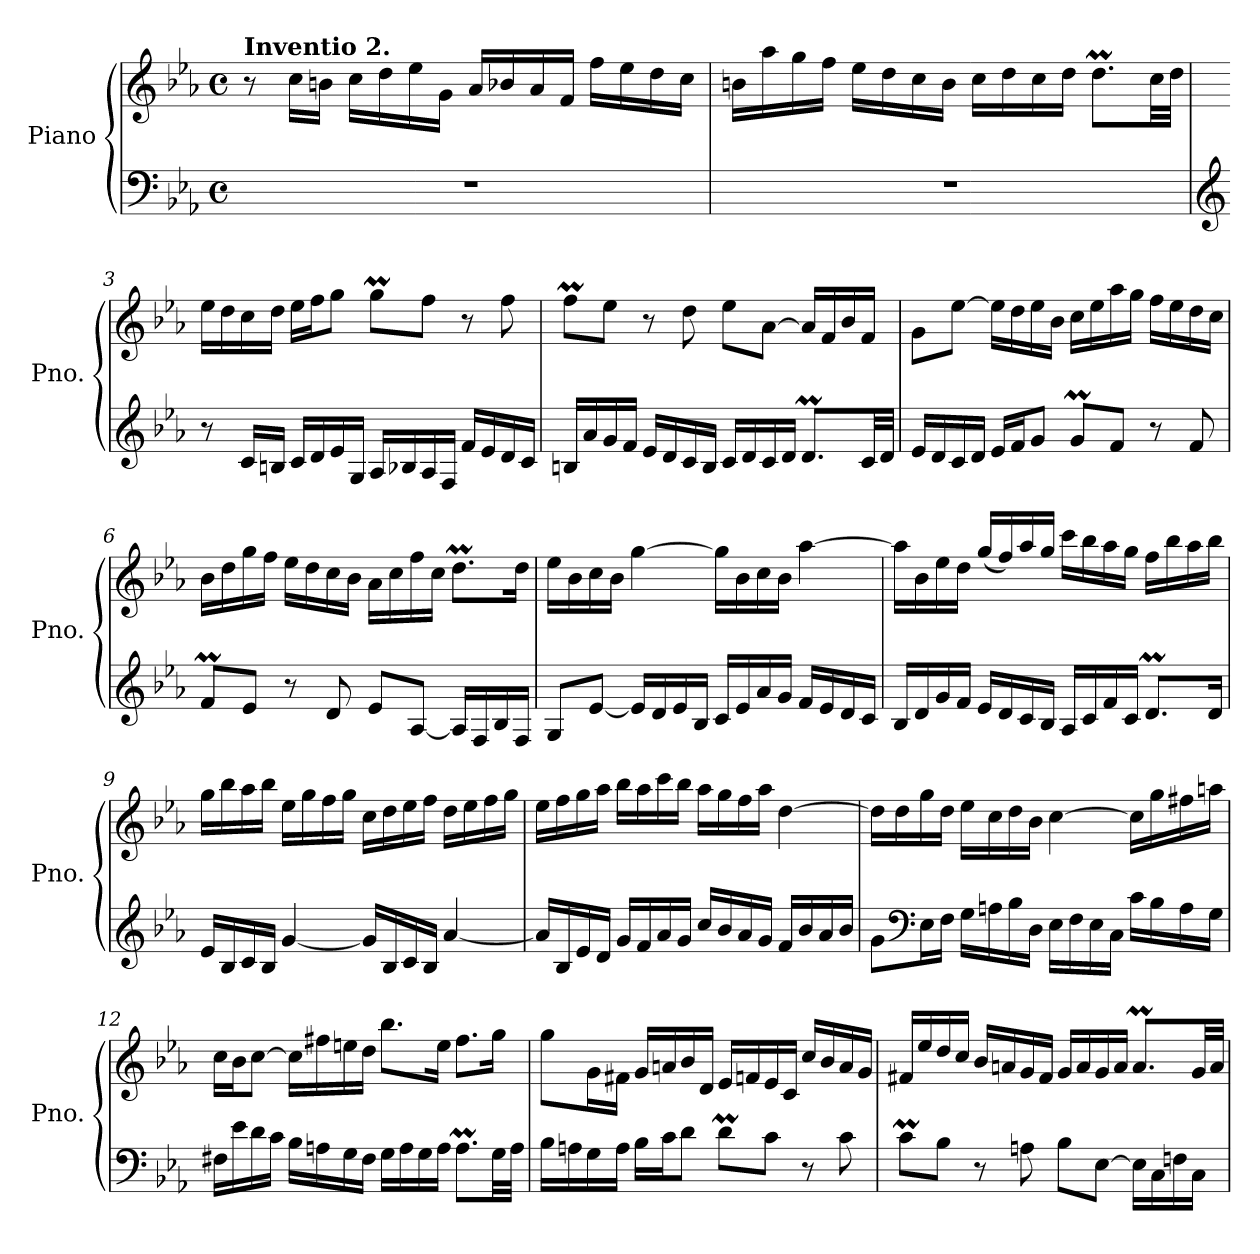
**kern	**kern
*part1	*part1
*staff2	*staff1
*I"Piano	*
*I'Pno.	*
*clefF4	*clefG2
*k[b-e-a-]	*k[b-e-a-]
*M4/4	*M4/4
*met(c)	*met(c)
*MM40	*MM40
=1	=1
!	!LO:TX:a:B:t=Inventio 2.
1r	8r
.	16cc\LL
.	16bn\JJ
.	16cc\LL
.	16dd\
.	16ee-\
.	16g\JJ
.	16a-/LL
.	16b-X/
.	16a-/
.	16f/JJ
.	16ff\LL
.	16ee-\
.	16dd\
.	16cc\JJ
=2	=2
1r	16bn\LL
.	16aa-\
.	16gg\
.	16ff\JJ
.	16ee-\LL
.	16dd\
.	16cc\
.	16b\JJ
.	16cc\LL
.	16dd\
.	16cc\
.	16dd\JJ
.	8.ddm\L
.	32cc\LL
.	32dd\JJJ
!!LO:LB:g=z
=3	=3
*clefG2	*
8r	16ee-\LL
.	16dd\
16c/LL	16cc\
16Bn/JJ	16dd\JJ
16c/LL	16ee-\LL
16d/	16ff\J
16e-/	8gg\J
16G/JJ	.
16A-/LL	8ggm\L
16B-X/	.
16A-/	8ff\J
16F/JJ	.
16f/LL	8r
16e-/	.
16d/	8ff\
16c/JJ	.
=4	=4
16Bn/LL	8ffM\L
16a-/	.
16g/	8ee-\J
16f/JJ	.
16e-/LL	8r
16d/	.
16c/	8dd\
16B/JJ	.
16c/LL	8ee-\L
16d/	.
16c/	[8a-\J
16d/JJ	.
8.dm/L	16a-/LL]
.	16f/
.	16b-/
32c/LL	16f/JJ
32d/JJJ	.
=5	=5
16e-/LL	8g\L
16d/	.
16c/	[8ee-\J
16d/JJ	.
16e-/LL	16ee-\LL]
16f/J	16dd\
8g/J	16ee-\
.	16b-\JJ
8gm/L	16cc\LL
.	16ee-\
8f/J	16aa-\
.	16gg\JJ
8r	16ff\LL
.	16ee-\
8f/	16dd\
.	16cc\JJ
!!LO:LB:g=z
=6	=6
8fM/L	16b-\LL
.	16dd\
8e-/J	16gg\
.	16ff\JJ
8r	16ee-\LL
.	16dd\
8d/	16cc\
.	16b-\JJ
8e-/L	16a-\LL
.	16cc\
[8A-/J	16ff\
.	16cc\JJ
16A-/LL]	8.ddm\L
16F/	.
16B-/	.
16F/JJ	16dd\Jk
=7	=7
8G/L	16ee-\LL
.	16b-\
[8e-/J	16cc\
.	16b-\JJ
16e-/LL]	[4gg\
16d/	.
16e-/	.
16B-/JJ	.
16c/LL	16gg\LL]
16e-/	16b-\
16a-/	16cc\
16g/JJ	16b-\JJ
16f/LL	[4aa-\
16e-/	.
16d/	.
16c/JJ	.
=8	=8
16B-/LL	16aa-\LL]
16d/	16b-\
16g/	16ee-\
16f/JJ	16dd\JJ
16e-/LL	(<16gg/LL
16d/	16ff/)
16c/	16aa-/
16B-/JJ	16gg/JJ
16A-/LL	16ccc\LL
16c/	16bb-\
16f/	16aa-\
16c/JJ	16gg\JJ
8.dm/L	16ff\LL
.	16bb-\
.	16aa-\
16d/Jk	16bb-\JJ
!!LO:LB:g=z
=9	=9
16e-/LL	16gg\LL
16B-/	16bb-\
16c/	16aa-\
16B-/JJ	16bb-\JJ
[4g/	16ee-\LL
.	16gg\
.	16ff\
.	16gg\JJ
16g/LL]	16cc\LL
16B-/	16dd\
16c/	16ee-\
16B-/JJ	16ff\JJ
[4a-/	16dd\LL
.	16ee-\
.	16ff\
.	16gg\JJ
=10	=10
16a-/LL]	16ee-\LL
16B-/	16ff\
16e-/	16gg\
16d/JJ	16aa-\JJ
16g/LL	16bb-\LL
16f/	16aa-\
16a-/	16ccc\
16g/JJ	16bb-\JJ
16cc/LL	16aa-\LL
16b-/	16gg\
16a-/	16ff\
16g/JJ	16aa-\JJ
16f/LL	[4dd\
16b-/	.
16a-/	.
16b-/JJ	.
=11	=11
8g\L	16dd\LL]
.	16dd\
*clefF4	*
16E-\L	16gg\
16F\JJ	16dd\JJ
16G\LL	16ee-\LL
16An\	16cc\
16B-\	16dd\
16D\JJ	16b-\JJ
16E-\LL	[4cc\
16F\	.
16E-\	.
16C\JJ	.
16c\LL	16cc\LL]
16B-\	16gg\
16A\	16ff#X\
16G\JJ	16aan\JJ
!!LO:LB:g=z
=12	=12
16F#X\LL	16cc\LL
16e-\	16b-\J
16d\	[8cc\J
16c\JJ	.
16B-\LL	16cc\LL]
16An\	16ff#X\
16G\	16een\
16F#\JJ	16dd\JJ
16G\LL	8.bb-\L
16A\	.
16G\	.
16A\JJ	16ee\Jk
8.Am\L	8.ff#\L
32G\LL	16gg\Jk
32A\JJJ	.
=13	=13
16B-\LL	8gg\L
16An\	.
16G\	16g\L
16A\JJ	16f#X\JJ
16B-\LL	16g/LL
16c\J	16an/
8d\J	16b-/
.	16d/JJ
8dm\L	16e-/LL
.	16fn/
8c\J	16e-/
.	16c/JJ
8r	16cc/LL
.	16b-/
8c\	16a/
.	16g/JJ
=14	=14
8cM\L	16f#X/LL
.	16ee-/
8B-\J	16dd/
.	16cc/JJ
8r	16b-/LL
.	16an/
8An\	16g/
.	16f#/JJ
8B-\L	16g/LL
.	16a/
[8E-\J	16g/
.	16a/JJ
16E-\LL]	8.am/L
16C\	.
16Fn\	.
16C\JJ	32g/LL
.	32a/JJJ
=	=
*-	*-
